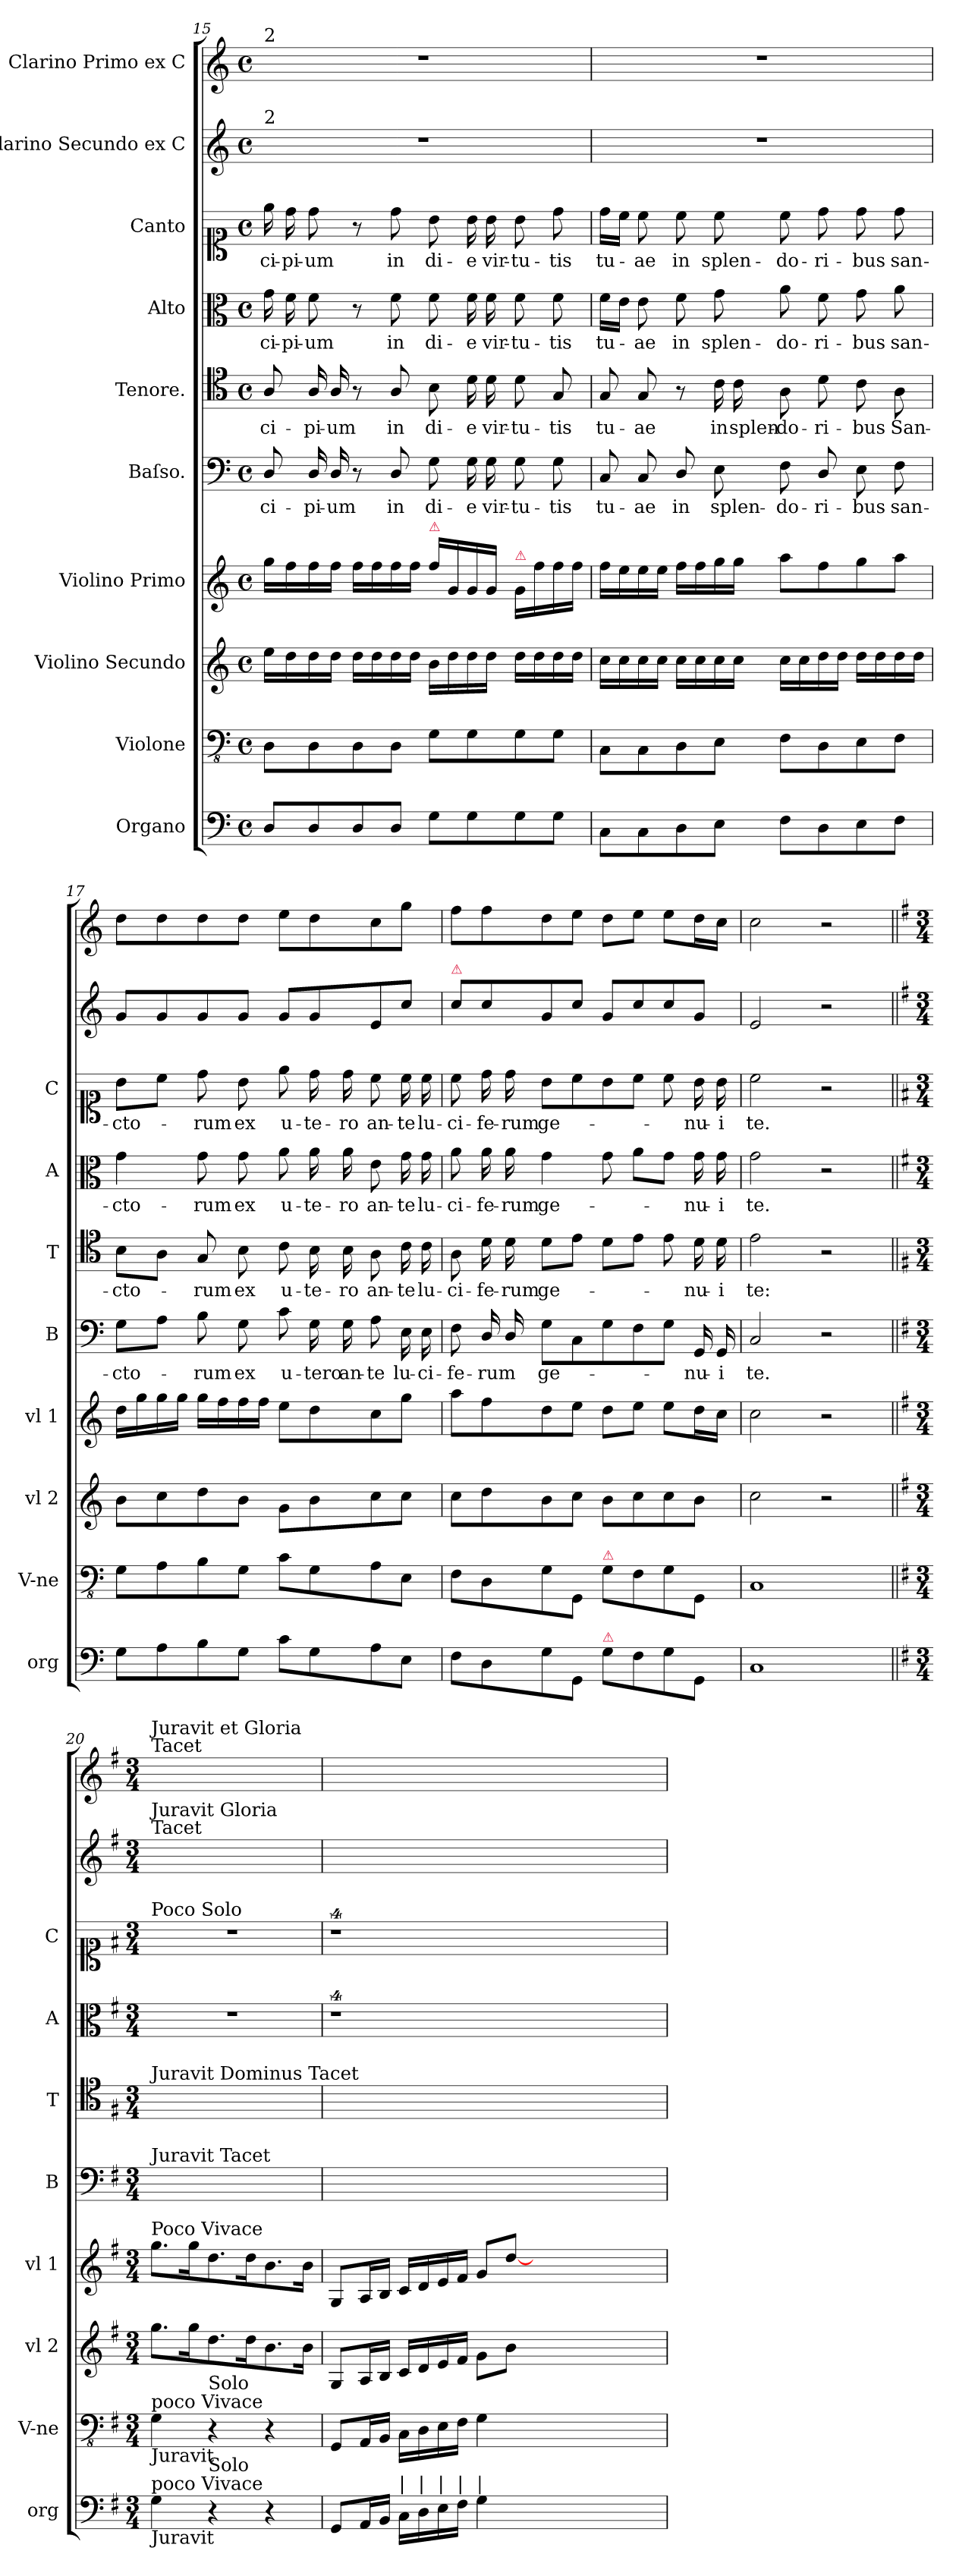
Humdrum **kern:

**kern	**kern	**kern	**kern	**kern	**text	**kern	**text	**kern	**text	**kern	**text	**kern	**kern
*part10	*part9	*part8	*part7	*part6	*part6	*part5	*part5	*part4	*part4	*part3	*part3	*part2	*part1
*staff10	*staff9	*staff8	*staff7	*staff6	*staff6	*staff5	*staff5	*staff4	*staff4	*staff3	*staff3	*staff2	*staff1
*I"Organo	*I"Violone	*I"Violino Secundo	*I"Violino Primo	*I"Baſso.	*	*I"Tenore.	*	*I"Alto	*	*I"Canto	*	*I"Clarino Secundo ex C	*I"Clarino Primo ex C
*I'org	*I'V-ne	*I'vl 2	*I'vl 1	*I'B	*	*I'T	*	*I'A	*	*I'C	*	*	*
*clefF4	*clefFv4	*clefG2	*clefG2	*clefF4	*	*clefC4	*	*clefC3	*	*clefC1	*	*clefG2	*clefG2
*k[]	*k[]	*k[]	*k[]	*k[]	*	*k[]	*	*k[]	*	*k[]	*	*k[]	*k[]
*C:	*C:	*C:	*C:	*C:	*	*C:	*	*C:	*	*C:	*	*C:	*C:
*M4/4	*M4/4	*M4/4	*M4/4	*M4/4	*	*M4/4	*	*M4/4	*	*M4/4	*	*M4/4	*M4/4
*met(c)	*met(c)	*met(c)	*met(c)	*met(c)	*	*met(c)	*	*met(c)	*	*met(c)	*	*met(c)	*met(c)
=15	=15	=15	=15	=15	=15	=15	=15	=15	=15	=15	=15	=15	=15
!	!	!	!	!	!	!	!	!	!	!	!	!	!LO:TX:a:t=2
!	!	!	!	!	!	!	!	!	!	!	!	!LO:TX:a:t=2	!
8D/L	8DD\L	16ee\LL	16gg\LL	8D/	-ci-	8A/	-ci-	16g\	-ci-	16ee\	-ci-	1r	1r
.	.	16dd\	16ff\	.	.	.	.	16f\	-pi-	16dd\	-pi-	.	.
8D/	8DD\	16dd\	16ff\	16D/	-pi-	16A/	-pi-	8f\	-um	8dd\	-um	.	.
.	.	16dd\JJ	16ff\JJ	16D/	-um	16A/	-um	.	.	.	.	.	.
8D/	8DD\	16dd\LL	16ff\LL	8r	.	8r	.	8r	.	8r	.	.	.
.	.	16dd\	16ff\	.	.	.	.	.	.	.	.	.	.
8D/J	8DD\J	16dd\	16ff\	8D/	in	8A/	in	8f\	in	8dd\	in	.	.
.	.	16dd\JJ	16ff\JJ	.	.	.	.	.	.	.	.	.	.
!	!	!	!LO:TX:a:color=crimson:t=⚠	!	!	!	!	!	!	!	!	!	!
8G\L	8GG\L	16b\LL	16ff\LL	8G\	di-	8B\	di-	8f\	di-	8b\	di-	.	.
.	.	16dd\	16g/	.	.	.	.	.	.	.	.	.	.
8G\	8GG\	16dd\	16g/	16G\	-e	16d\	-e	16f\	-e	16b\	-e	.	.
.	.	16dd\JJ	16g/JJ	16G\	vir-	16d\	vir-	16f\	vir-	16b\	vir-	.	.
!	!	!	!LO:TX:a:color=crimson:t=⚠	!	!	!	!	!	!	!	!	!	!
8G\	8GG\	16dd\LL	16g/LL	8G\	-tu-	8d\	-tu-	8f\	-tu-	8b\	-tu-	.	.
.	.	16dd\	16ff\	.	.	.	.	.	.	.	.	.	.
8G\J	8GG\J	16dd\	16ff\	8G\	-tis	8G/	-tis	8f\	-tis	8dd\	-tis	.	.
.	.	16dd\JJ	16ff\JJ	.	.	.	.	.	.	.	.	.	.
=16	=16	=16	=16	=16	=16	=16	=16	=16	=16	=16	=16	=16	=16
8C\L	8CC\L	16cc\LL	16ff\LL	8C/	tu-	8G/	tu-	16f\LL	tu-	16dd\LL	tu-	1r	1r
.	.	16cc\	16ee\	.	.	.	.	16e\JJ	.	16cc\JJ	.	.	.
8C\	8CC\	16cc\	16ee\	8C/	-ae	8G/	-ae	8e\	-ae	8cc\	-ae	.	.
.	.	16cc\JJ	16ee\JJ	.	.	.	.	.	.	.	.	.	.
8D\	8DD\	16cc\LL	16ff\LL	8D/	in	8r	.	8f\	in	8cc\	in	.	.
.	.	16cc\	16ff\	.	.	.	.	.	.	.	.	.	.
8E\J	8EE\J	16cc\	16gg\	8E\	splen-	16c\	in	8g\	splen-	8cc\	splen-	.	.
.	.	16cc\JJ	16gg\JJ	.	.	16c\	splen-	.	.	.	.	.	.
8F\L	8FF\L	16cc\LL	8aa\L	8F\	-do-	8A\	-do-	8a\	-do-	8cc\	-do-	.	.
.	.	16cc\	.	.	.	.	.	.	.	.	.	.	.
8D\	8DD\	16dd\	8ff\	8D/	-ri-	8d\	-ri-	8f\	-ri-	8dd\	-ri-	.	.
.	.	16dd\JJ	.	.	.	.	.	.	.	.	.	.	.
8E\	8EE\	16dd\LL	8gg\	8E\	-bus	8c\	-bus	8g\	-bus	8dd\	-bus	.	.
.	.	16dd\	.	.	.	.	.	.	.	.	.	.	.
8F\J	8FF\J	16dd\	8aa\J	8F\	san-	8A\	San-	8a\	san-	8dd\	san-	.	.
.	.	16dd\JJ	.	.	.	.	.	.	.	.	.	.	.
=17	=17	=17	=17	=17	=17	=17	=17	=17	=17	=17	=17	=17	=17
8G\L	8GG\L	8b\L	16dd\LL	8G\L	-cto-	8B\L	-cto-	4g\	-cto-	8b\L	-cto-	8g/L	8dd\L
.	.	.	16gg\	.	.	.	.	.	.	.	.	.	.
8A\	8AA\	8cc\	16gg\	8A\J	.	8A\J	.	.	.	8cc\J	.	8g/	8dd\
.	.	.	16gg\JJ	.	.	.	.	.	.	.	.	.	.
8B\	8BB\	8dd\	16gg\LL	8B\	-rum	8G/	-rum	8g\	-rum	8dd\	-rum	8g/	8dd\
.	.	.	16ff\	.	.	.	.	.	.	.	.	.	.
8G\J	8GG\J	8b\J	16ff\	8G\	ex	8B\	ex	8g\	ex	8b\	ex	8g/J	8dd\J
.	.	.	16ff\JJ	.	.	.	.	.	.	.	.	.	.
8c\L	8C\L	8g\L	8ee\L	8c\	u-	8c\	u-	8a\	u-	8ee\	u-	8g/L	8ee\L
8G\	8GG\	8b\	8dd\	16G\	-tero	16B\	-te-	16a\	-te-	16dd\	-te-	8g/	8dd\
.	.	.	.	16G\	an-	16B\	-ro	16a\	-ro	16dd\	-ro	.	.
8A\	8AA\	8cc\	8cc\	8A\	-te	8A\	an-	8e\	an-	8cc\	an-	8e/	8cc\
8E\J	8EE\J	8cc\J	8gg\J	16E\	lu-	16c\	-te	16g\	-te	16cc\	-te	8cc/J	8gg\J
.	.	.	.	16E\	-ci-	16c\	lu-	16g\	lu-	16cc\	lu-	.	.
=18	=18	=18	=18	=18	=18	=18	=18	=18	=18	=18	=18	=18	=18
!	!	!	!	!	!	!	!	!	!	!	!	!LO:TX:a:color=crimson:t=⚠	!
8F\L	8FF\L	8cc\L	8aa\L	8F\	-fe-	8A\	-ci-	8a\	-ci-	8cc\	-ci-	8cc\L	8ff\L
8D\	8DD\	8dd\	8ff\	16D/	-rum	16d\	-fe-	16a\	-fe-	16dd\	-fe-	8cc\	8ff\
.	.	.	.	16D/	.	16d\	-rum	16a\	-rum	16dd\	-rum	.	.
8G\	8GG\	8b\	8dd\	8G\L	ge-	8d\L	ge-	4g\	ge-	8b\L	ge-	8g/	8dd\
8GG\J	8GGG\J	8cc\J	8ee\J	8C\	.	8e\J	.	.	.	8cc\	.	8cc/J	8ee\J
!	!LO:TX:a:color=crimson:t=⚠	!	!	!	!	!	!	!	!	!	!	!	!
!LO:TX:a:color=crimson:t=⚠	!	!	!	!	!	!	!	!	!	!	!	!	!
8G\L	8GG\L	8b\L	8dd\L	8G\	.	8d\L	.	8g\	.	8b\	.	8g/L	8dd\L
8F\	8FF\	8cc\	8ee\J	8F\	.	8e\J	.	8a\L	.	8cc\J	.	8cc/	8ee\J
8G\	8GG\	8cc\	8ee\L	8G\J	.	8e\	.	8g\J	.	8cc\	.	8cc/	8ee\L
8GG/J	8GGG/J	8b\J	16dd\L	16GG/	-nu-	16d\	-nu-	16g\	-nu-	16b\	-nu-	8g/J	16dd\L
.	.	.	16cc\JJ	16GG/	-i	16d\	-i	16g\	-i	16b\	-i	.	16cc\JJ
=19	=19	=19	=19	=19	=19	=19	=19	=19	=19	=19	=19	=19	=19
1C	1CC	2cc\	2cc\	2C/	te.	2e\	te:	2g\	te.	2cc\	te.	2e/	2cc\
.	.	2r	2r	2r	.	2r	.	2r	.	2r	.	2r	2r
=20||	=20||	=20||	=20||	=20||	=20||	=20||	=20||	=20||	=20||	=20||	=20||	=20||	=20||
*k[f#]	*k[f#]	*k[f#]	*k[f#]	*k[f#]	*	*k[f#]	*	*k[f#]	*	*k[f#]	*	*k[f#]	*k[f#]
*M3/4	*M3/4	*M3/4	*M3/4	*M3/4	*	*M3/4	*	*M3/4	*	*M3/4	*	*M3/4	*M3/4
!	!	!	!	!	!	!	!	!	!	!	!	!	!LO:TX:a:t=Juravit et Gloria\nTacet
!	!	!	!	!	!	!	!	!	!	!	!	!LO:TX:a:t=Juravit Gloria\nTacet	!
!	!	!	!	!	!	!	!	!	!	!LO:TX:a:t=Poco Solo	!	!	!
!	!	!	!	!	!	!LO:TX:a:t=Juravit Dominus Tacet	!	!	!	!	!	!	!
!	!	!	!	!LO:TX:a:t=Juravit Tacet	!	!	!	!	!	!	!	!	!
!	!	!	!LO:TX:a:t=Poco Vivace	!	!	!	!	!	!	!	!	!	!
!	!LO:TX:a:t=poco Vivace	!	!	!	!	!	!	!	!	!	!	!	!
!	!LO:TX:b:t=Juravit	!	!	!	!	!	!	!	!	!	!	!	!
!LO:TX:a:t=poco Vivace	!	!	!	!	!	!	!	!	!	!	!	!	!
!LO:TX:b:t=Juravit	!	!	!	!	!	!	!	!	!	!	!	!	!
4G\	4GG\	8.gg\L	8.gg\L	2.ryy	.	2.ryy	.	2.r	.	2.r	.	2.ryy	2.ryy
.	.	16gg\K	16gg\K	.	.	.	.	.	.	.	.	.	.
!	!LO:TX:a:t=Solo	!	!	!	!	!	!	!	!	!	!	!	!
!LO:TX:a:t=Solo	!	!	!	!	!	!	!	!	!	!	!	!	!
4r	4r	8.dd\	8.dd\	.	.	.	.	.	.	.	.	.	.
.	.	16dd\K	16dd\K	.	.	.	.	.	.	.	.	.	.
4r	4r	8.b\	8.b\	.	.	.	.	.	.	.	.	.	.
.	.	16b\Jk	16b\Jk	.	.	.	.	.	.	.	.	.	.
=21	=21	=21	=21	=21	=21	=21	=21	=21	=21	=21	=21	=21	=21
8GG/L	8GGG/L	8G/L	8G/L	2.ryy	.	2.ryy	.	4%9r	.	4%9r	.	2.ryy	2.ryy
16AA/L	16AAA/L	16A/L	16A/L	.	.	.	.	.	.	.	.	.	.
16BB/JJ	16BBB/JJ	16B/JJ	16B/JJ	.	.	.	.	.	.	.	.	.	.
!LO:TX:a:t=|	!	!	!	!	!	!	!	!	!	!	!	!	!
16C\LL	16CC\LL	16c/LL	16c/LL	.	.	.	.	.	.	.	.	.	.
!LO:TX:a:t=|	!	!	!	!	!	!	!	!	!	!	!	!	!
16D\	16DD\	16d/	16d/	.	.	.	.	.	.	.	.	.	.
!LO:TX:a:t=|	!	!	!	!	!	!	!	!	!	!	!	!	!
16E\	16EE\	16e/	16e/	.	.	.	.	.	.	.	.	.	.
!LO:TX:a:t=|	!	!	!	!	!	!	!	!	!	!	!	!	!
16F#\JJ	16FF#\JJ	16f#/JJ	16f#/JJ	.	.	.	.	.	.	.	.	.	.
!LO:TX:a:t=|	!	!	!	!	!	!	!	!	!	!	!	!	!
4G\	4GG\	8g\L	8g/L	.	.	.	.	.	.	.	.	.	.
.	.	8b\J	[8dd/J	.	.	.	.	.	.	.	.	.	.
1.ryy	1.ryy	1.ryy	1.ryy	1.ryy	.	1.ryy	.	.	.	.	.	1.ryy	1.ryy
=	=	=	=	=	=	=	=	=	=	=	=	=	=
*-	*-	*-	*-	*-	*-	*-	*-	*-	*-	*-	*-	*-	*-
